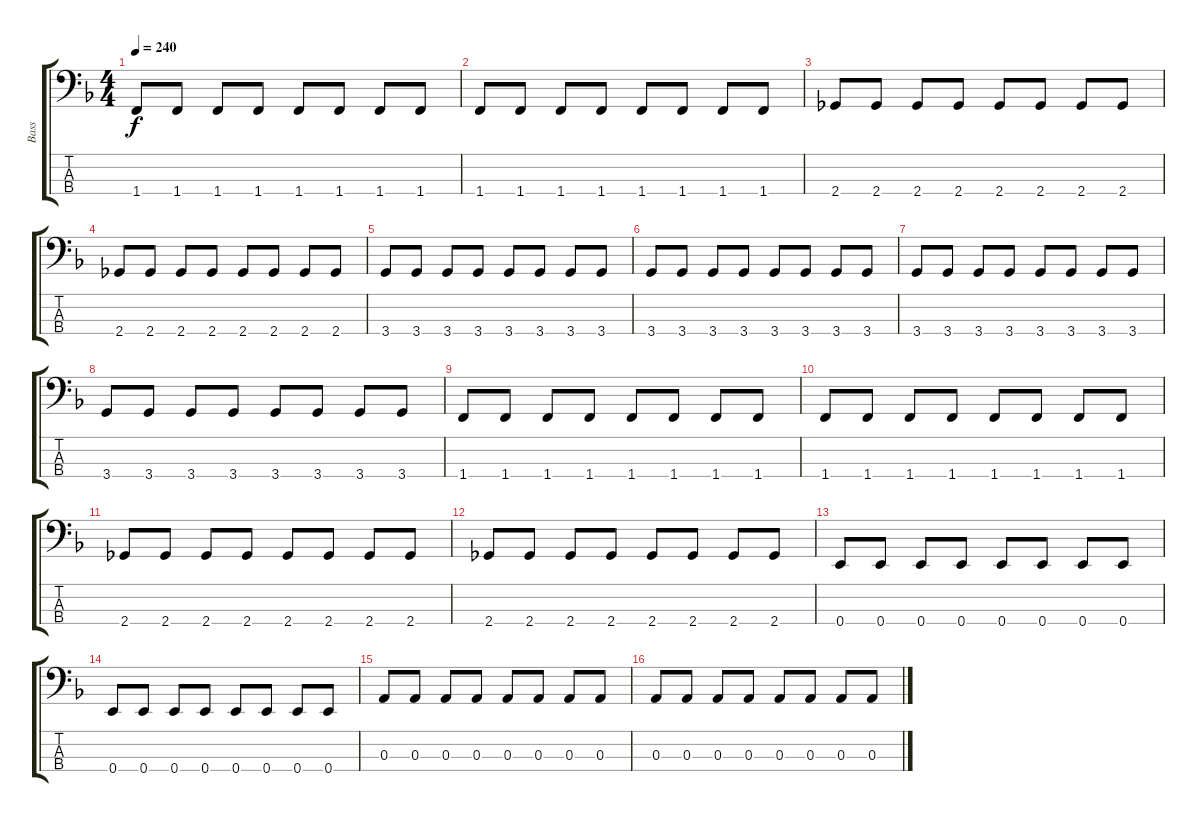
\track ("Bass" "Bass") {instrument electricbasspick}
\staff {score tabs}
\tuning (G2 D2 A1 E1) {hide}
\ts (4 4)
\tempo 240
\clef f4
\ks f
1.4.8{dy f} 1.4.8 1.4.8 1.4.8 1.4.8 1.4.8 1.4.8 1.4.8 |
1.4.8 1.4.8 1.4.8 1.4.8 1.4.8 1.4.8 1.4.8 1.4.8 |
2.4.8 2.4.8 2.4.8 2.4.8 2.4.8 2.4.8 2.4.8 2.4.8 |
2.4.8 2.4.8 2.4.8 2.4.8 2.4.8 2.4.8 2.4.8 2.4.8 |
3.4.8 3.4.8 3.4.8 3.4.8 3.4.8 3.4.8 3.4.8 3.4.8 |
3.4.8 3.4.8 3.4.8 3.4.8 3.4.8 3.4.8 3.4.8 3.4.8 |
3.4.8 3.4.8 3.4.8 3.4.8 3.4.8 3.4.8 3.4.8 3.4.8 |
3.4.8 3.4.8 3.4.8 3.4.8 3.4.8 3.4.8 3.4.8 3.4.8 |
1.4.8 1.4.8 1.4.8 1.4.8 1.4.8 1.4.8 1.4.8 1.4.8 |
1.4.8 1.4.8 1.4.8 1.4.8 1.4.8 1.4.8 1.4.8 1.4.8 |
2.4.8 2.4.8 2.4.8 2.4.8 2.4.8 2.4.8 2.4.8 2.4.8 |
2.4.8 2.4.8 2.4.8 2.4.8 2.4.8 2.4.8 2.4.8 2.4.8 |
0.4.8 0.4.8 0.4.8 0.4.8 0.4.8 0.4.8 0.4.8 0.4.8 |
0.4.8 0.4.8 0.4.8 0.4.8 0.4.8 0.4.8 0.4.8 0.4.8 |
0.3.8 0.3.8 0.3.8 0.3.8 0.3.8 0.3.8 0.3.8 0.3.8 |
0.3.8 0.3.8 0.3.8 0.3.8 0.3.8 0.3.8 0.3.8 0.3.8
